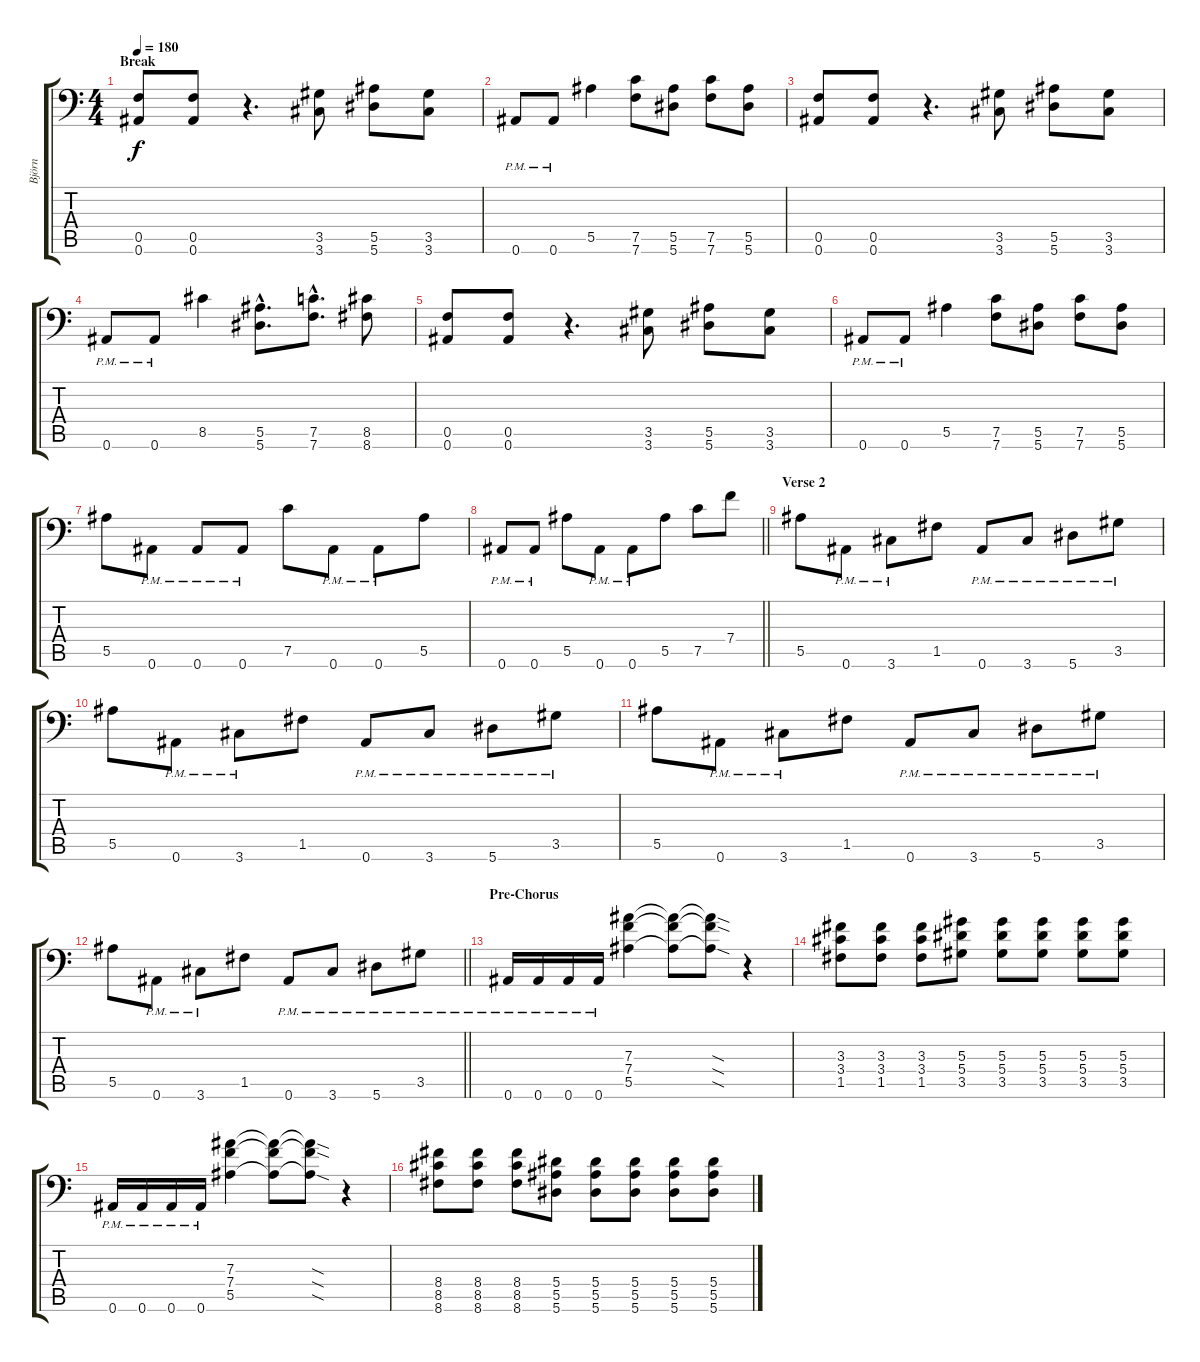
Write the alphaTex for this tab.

\track ("Björn" "Björn") {instrument overdrivenguitar}
\staff {score tabs}
\tuning (C4 G3 Eb3 Bb2 F2 Bb1) {hide}
\ts (4 4)
\section ("" "Break")
\tempo 180
\clef f4
\ks c
(0.5 0.6).8{dy f} (0.5 0.6).8 r.4{d} (3.5 3.6).8 (5.5 5.6).8 (3.5 3.6).8 |
0.6{pm}.8 0.6{pm}.8 5.5.4 (7.5 7.6).8 (5.5 5.6).8 (7.5 7.6).8 (5.5 5.6).8 |
(0.5 0.6).8 (0.5 0.6).8 r.4{d} (3.5 3.6).8 (5.5 5.6).8 (3.5 3.6).8 |
0.6{pm}.8 0.6{pm}.8 8.5.4 (5.5{hac} 5.6{hac}).8{d} (7.5{hac} 7.6{hac}).8{d} (8.5 8.6).8 |
(0.5 0.6).8 (0.5 0.6).8 r.4{d} (3.5 3.6).8 (5.5 5.6).8 (3.5 3.6).8 |
0.6{pm}.8 0.6{pm}.8 5.5.4 (7.5 7.6).8 (5.5 5.6).8 (7.5 7.6).8 (5.5 5.6).8 |
5.5.8 0.6{pm}.8 0.6{pm}.8 0.6{pm}.8 7.5.8 0.6{pm}.8 0.6{pm}.8 5.5.8 |
\barLineRight lightlight
0.6{pm}.8 0.6{pm}.8 5.5.8 0.6{pm}.8 0.6{pm}.8 5.5.8 7.5.8 7.4.8 |
\section ("" "Verse 2")
5.5.8 0.6{pm}.8 3.6{pm}.8 1.5.8 0.6{pm}.8 3.6{pm}.8 5.6{pm}.8 3.5{pm}.8 |
5.5.8 0.6{pm}.8 3.6{pm}.8 1.5.8 0.6{pm}.8 3.6{pm}.8 5.6{pm}.8 3.5{pm}.8 |
5.5.8 0.6{pm}.8 3.6{pm}.8 1.5.8 0.6{pm}.8 3.6{pm}.8 5.6{pm}.8 3.5{pm}.8 |
\barLineRight lightlight
5.5.8 0.6{pm}.8 3.6{pm}.8 1.5.8 0.6{pm}.8 3.6{pm}.8 5.6{pm}.8 3.5{pm}.8 |
\section ("" "Pre-Chorus")
0.6{pm}.16 0.6{pm}.16 0.6{pm}.16 0.6{pm}.16 (7.3 7.4 5.5).4 (7.3{t} 7.4{t} 5.5{t}).8 (7.3{sod t} 7.4{sod t} 5.5{sod t}).8 r.4 |
(3.3 3.4 1.5).8 (3.3 3.4 1.5).8 (3.3 3.4 1.5).8 (5.3 5.4 3.5).8 (5.3 5.4 3.5).8 (5.3 5.4 3.5).8 (5.3 5.4 3.5).8 (5.3 5.4 3.5).8 |
0.6{pm}.16 0.6{pm}.16 0.6{pm}.16 0.6{pm}.16 (7.3 7.4 5.5).4 (7.3{t} 7.4{t} 5.5{t}).8 (7.3{sod t} 7.4{sod t} 5.5{sod t}).8 r.4 |
(8.4 8.5 8.6).8 (8.4 8.5 8.6).8 (8.4 8.5 8.6).8 (5.4 5.5 5.6).8 (5.4 5.5 5.6).8 (5.4 5.5 5.6).8 (5.4 5.5 5.6).8 (5.4 5.5 5.6).8
